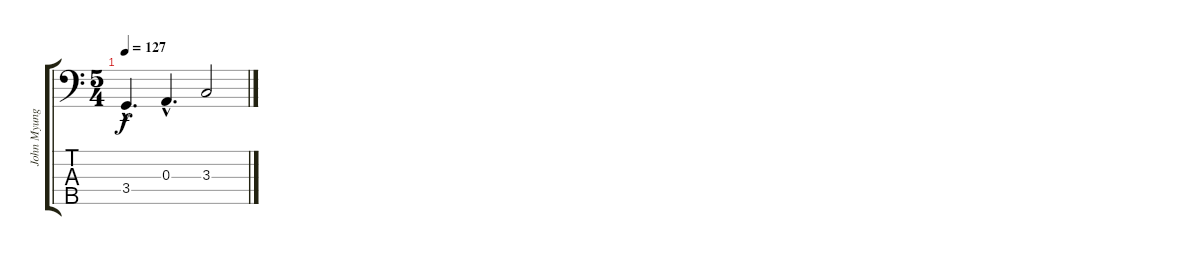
\track ("John Myung" "John Myung") {instrument electricbassfinger}
\staff {score tabs}
\tuning (G2 D2 A1 E1 B0) {hide}
\ts (5 4)
\tempo 127
\clef f4
\ks c
3.4{hac}.4{d dy f volume 1} 0.3{hac}.4{d volume 1} 3.3.2{volume 0}
